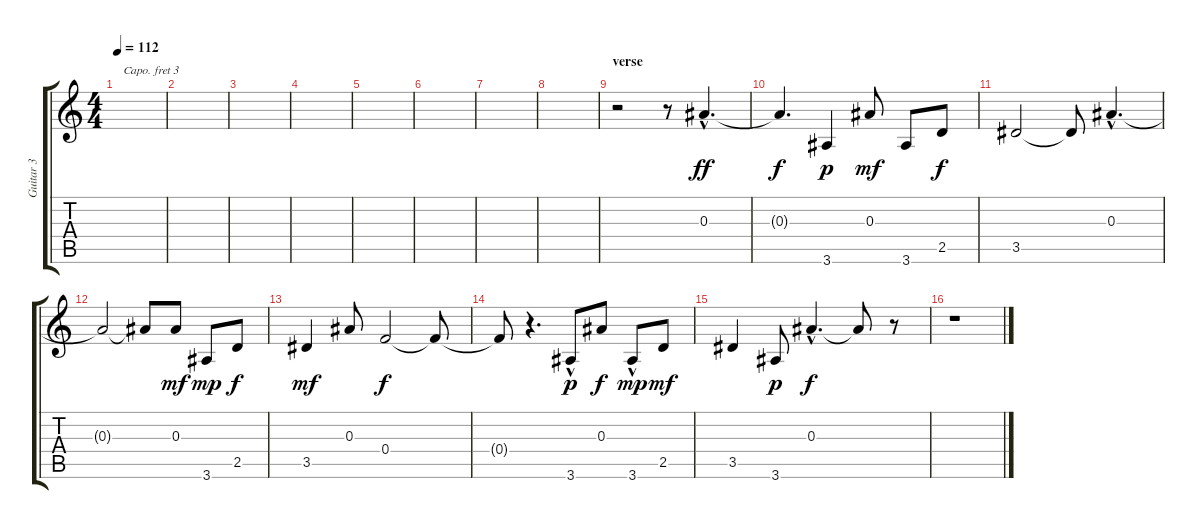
\track ("Guitar 3" "Guitar 3") {instrument electricguitarclean}
\staff {score tabs}
\capo 3
\tuning (E4 B3 G3 D3 A2 E2) {hide}
\ts (4 4)
\tempo 112
\clef g2
\ks c
|
|
|
|
|
|
|
|
\section ("" "verse")
r.2 r.8 0.3{hac}.4{d dy ff} |
0.3{t}.4{d dy f} 3.6.4{dy p} 0.3.8{dy mf} 3.6.8 2.5.8{dy f} |
3.5.2 3.5{t}.8 0.3{hac}.4{d} |
0.3{t}.2 0.3{t}.8 0.3.8{dy mf} 3.6.8{dy mp} 2.5.8{dy f} |
3.5.4{dy mf} 0.3.8 0.4.2{dy f} 0.4{t}.8 |
0.4{t}.8 r.4{d} 3.6{hac}.8{dy p} 0.3.8{dy f} 3.6{hac}.8{dy mp} 2.5.8{dy mf} |
3.5.4 3.6.8{dy p} 0.3{hac}.4{d dy f} 0.3{t}.8 r.8 |
r.1
